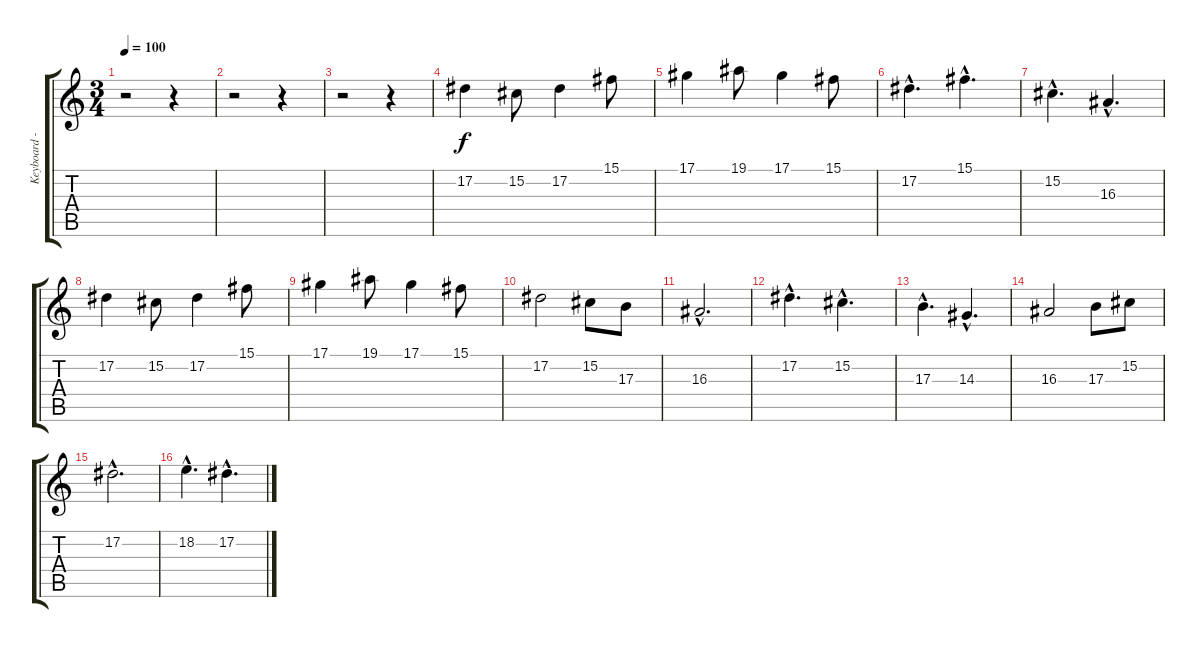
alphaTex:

\track ("Keyboard - Flute" "Keyboard -") {instrument flute}
\staff {score tabs}
\tuning (Eb4 Bb3 Gb3 Db3 Ab2 Eb2) {hide}
\ts (3 4)
\tempo 100
\clef g2
\ks c
r.2{dy f} r.4 |
r.2 r.4 |
r.2 r.4 |
17.2.4 15.2.8 17.2.4 15.1.8 |
17.1.4 19.1.8 17.1.4 15.1.8 |
17.2{hac}.4{d} 15.1{hac}.4{d} |
15.2{hac}.4{d} 16.3{hac}.4{d} |
17.2.4 15.2.8 17.2.4 15.1.8 |
17.1.4 19.1.8 17.1.4 15.1.8 |
17.2.2 15.2.8 17.3.8 |
16.3{hac}.2{d} |
17.2{hac}.4{d} 15.2{hac}.4{d} |
17.3{hac}.4{d} 14.3{hac}.4{d} |
16.3.2 17.3.8 15.2.8 |
17.2{hac}.2{d} |
18.2{hac}.4{d} 17.2{hac}.4{d}
